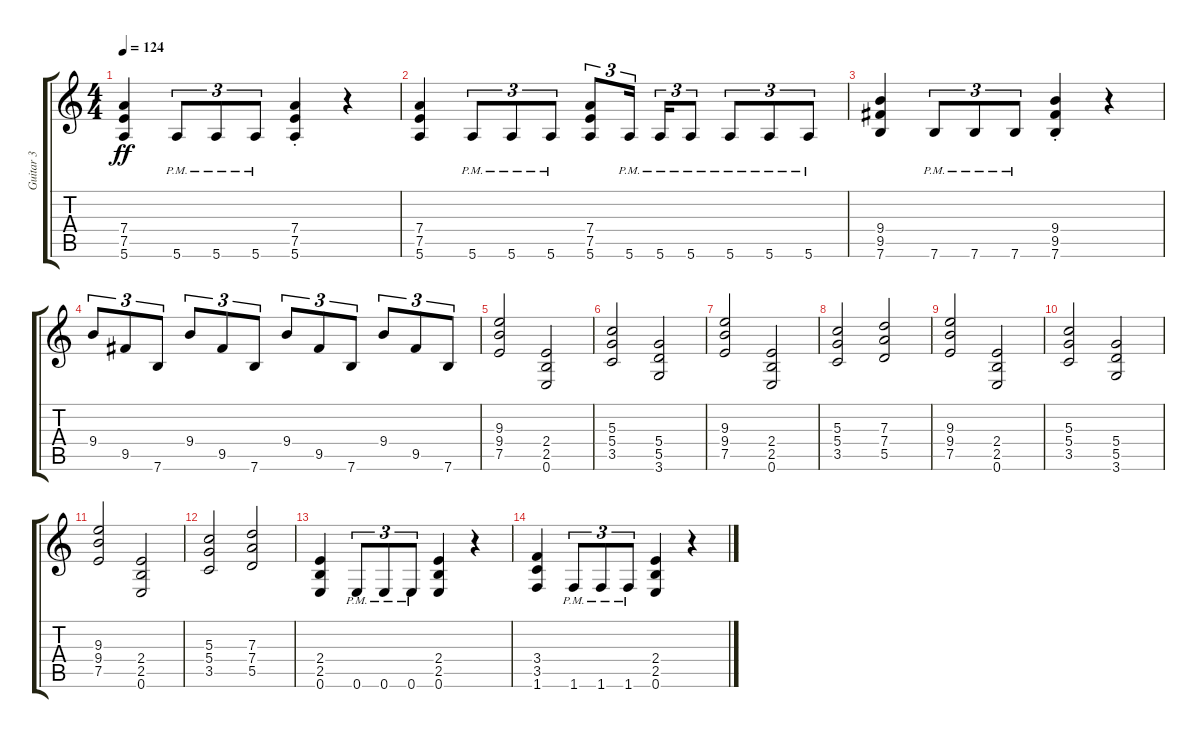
\track ("Guitar 3" "Guitar 3") {instrument distortionguitar}
\staff {score tabs}
\tuning (E4 B3 G3 D3 A2 E2) {hide}
\ts (4 4)
\tempo 124
\clef g2
\ks c
(7.4 7.5 5.6).4{dy ff} 5.6{pm}.8{tu (3 2)} 5.6{pm}.8{tu (3 2)} 5.6{pm}.8{tu (3 2)} (7.4{st} 7.5{st} 5.6{st}).4 r.4 |
(7.4 7.5 5.6).4 5.6{pm}.8{tu (3 2)} 5.6{pm}.8{tu (3 2)} 5.6{pm}.8{tu (3 2)} (7.4 7.5 5.6).8{tu (3 2)} 5.6{pm}.16{tu (3 2) beam splitsecondary} 5.6{pm}.16{tu (3 2)} 5.6{pm}.8{tu (3 2)} 5.6{pm}.8{tu (3 2)} 5.6{pm}.8{tu (3 2)} 5.6{pm}.8{tu (3 2)} |
(9.4 9.5 7.6).4 7.6{pm}.8{tu (3 2)} 7.6{pm}.8{tu (3 2)} 7.6{pm}.8{tu (3 2)} (9.4{st} 9.5{st} 7.6{st}).4 r.4 |
9.4.8{tu (3 2)} 9.5.8{tu (3 2)} 7.6.8{tu (3 2)} 9.4.8{tu (3 2)} 9.5.8{tu (3 2)} 7.6.8{tu (3 2)} 9.4.8{tu (3 2)} 9.5.8{tu (3 2)} 7.6.8{tu (3 2)} 9.4.8{tu (3 2)} 9.5.8{tu (3 2)} 7.6.8{tu (3 2)} |
(9.3 9.4 7.5).2 (2.4 2.5 0.6).2 |
(5.3 5.4 3.5).2 (5.4 5.5 3.6).2 |
(9.3 9.4 7.5).2 (2.4 2.5 0.6).2 |
(5.3 5.4 3.5).2 (7.3 7.4 5.5).2 |
(9.3 9.4 7.5).2 (2.4 2.5 0.6).2 |
(5.3 5.4 3.5).2 (5.4 5.5 3.6).2 |
(9.3 9.4 7.5).2 (2.4 2.5 0.6).2 |
(5.3 5.4 3.5).2 (7.3 7.4 5.5).2 |
(2.4 2.5 0.6).4 0.6{pm}.8{tu (3 2)} 0.6{pm}.8{tu (3 2)} 0.6{pm}.8{tu (3 2)} (2.4 2.5 0.6).4 r.4 |
(3.4 3.5 1.6).4 1.6{pm}.8{tu (3 2)} 1.6{pm}.8{tu (3 2)} 1.6{pm}.8{tu (3 2)} (2.4 2.5 0.6).4 r.4
